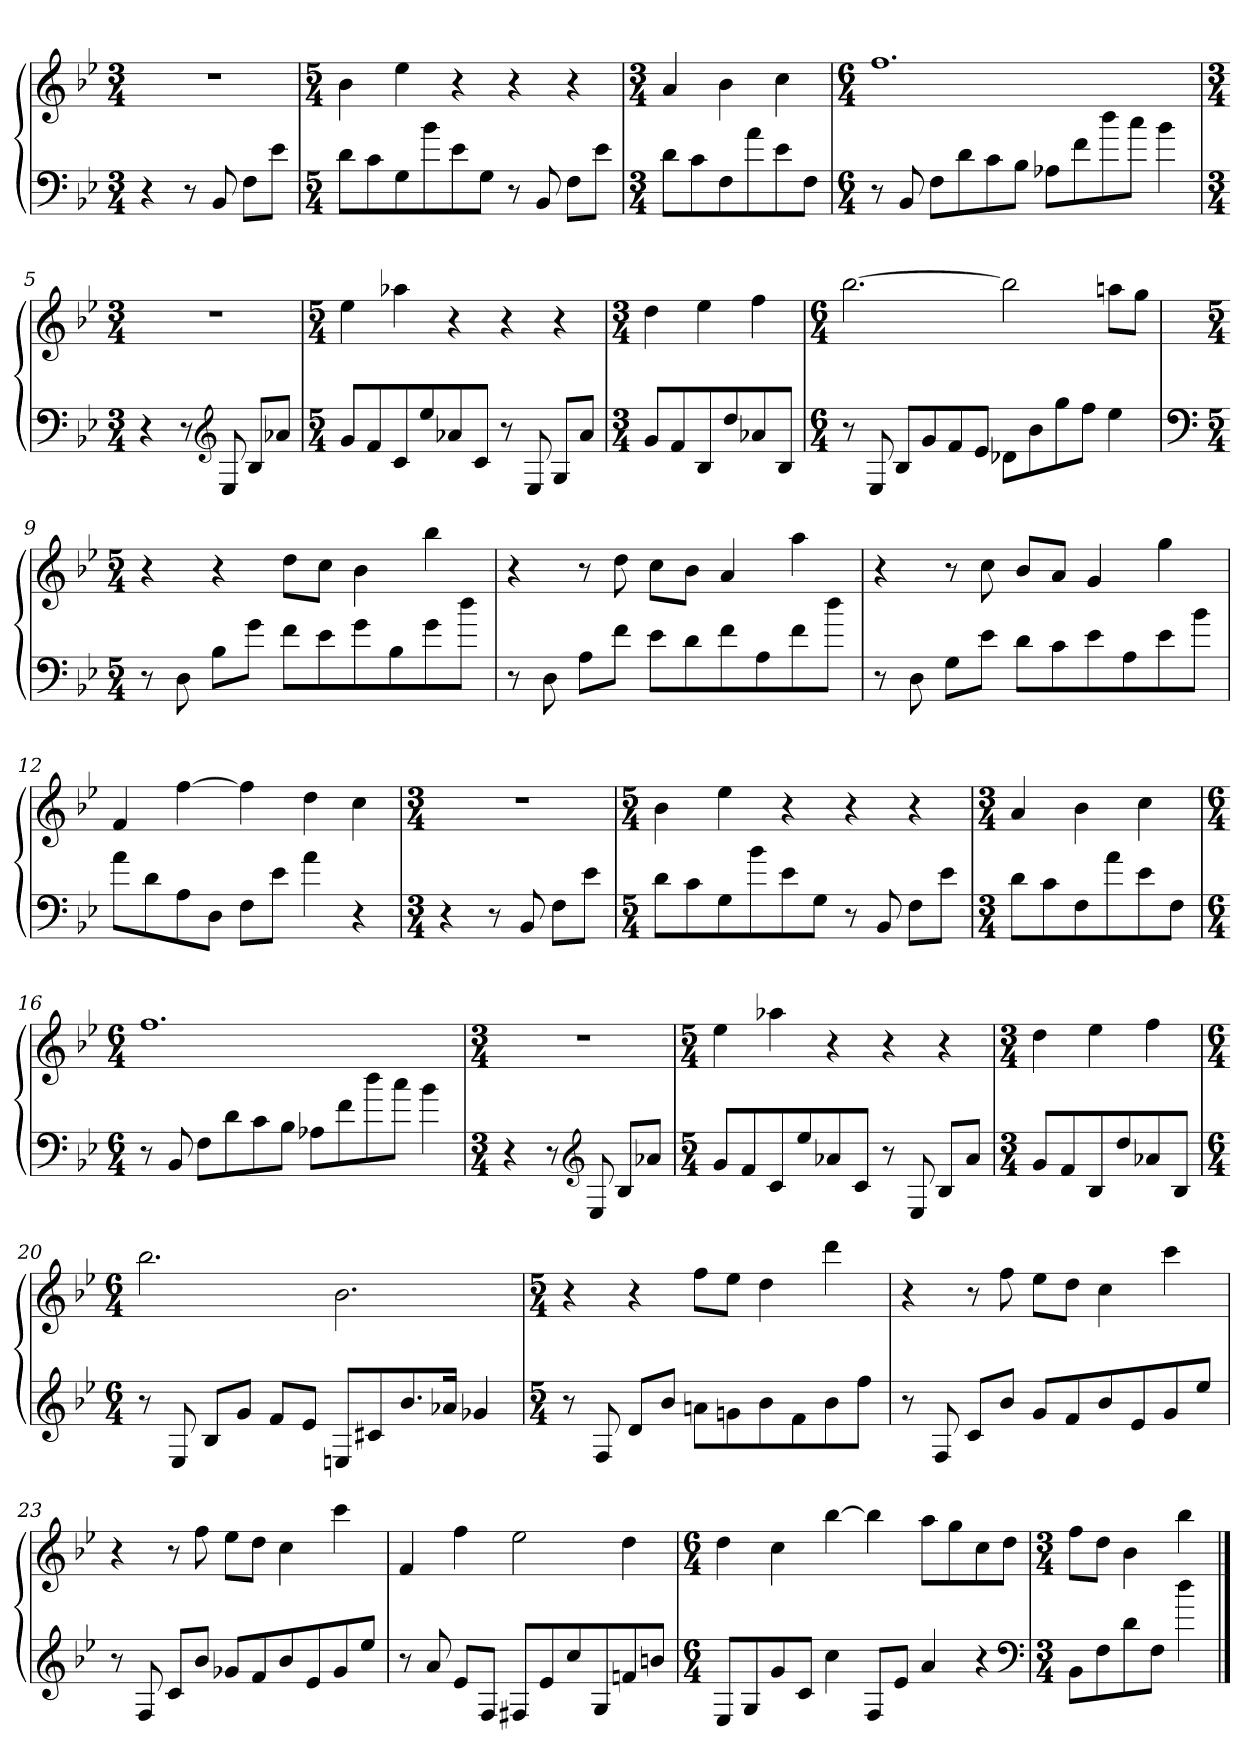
**kern	**kern
*part1	*part1
*staff2	*staff1
*clefF4	*clefG2
*k[b-e-]	*k[b-e-]
*B-:	*B-:
*M3/4	*M3/4
=1	=1
4r	2.r
8r	.
8BB-	.
8FL	.
8e-J	.
=2	=2
*M5/4	*M5/4
8dL	4b-
8c	.
8G	4ee-
8b-	.
8e-	4r
8GJ	.
8r	4r
8BB-	.
8FL	4r
8e-J	.
=3	=3
*M3/4	*M3/4
8dL	4a
8c	.
8F	4b-
8a	.
8e-	4cc
8FJ	.
=4	=4
*M6/4	*M6/4
8r	1.ff
8BB-	.
8FL	.
8d	.
8c	.
8B-J	.
8A-XL	.
8f	.
8dd	.
8ccJ	.
4b-	.
=5	=5
*M3/4	*M3/4
4r	2.r
8r	.
*clefG2	*
8E-	.
8B-L	.
8a-XJ	.
=6	=6
*M5/4	*M5/4
8gL	4ee-
8f	.
8c	4aa-X
8ee-	.
8a-X	4r
8cJ	.
8r	4r
8E-	.
8GL	4r
8a-J	.
=7	=7
*M3/4	*M3/4
8gL	4dd
8f	.
8B-	4ee-
8dd	.
8a-X	4ff
8B-J	.
=8	=8
*M6/4	*M6/4
8r	[2.bb-
8E-	.
8B-L	.
8g	.
8f	.
8e-J	.
8d-XL	2bb-]
8b-	.
8gg	.
8ffJ	.
4ee-	8aanL
.	8ggJ
=9	=9
*clefF4	*
*M5/4	*M5/4
8r	4r
8D	.
8B-L	4r
8gJ	.
8fL	8ddL
8e-	8ccJ
8g	4b-
8B-	.
8g	4bb-
8ddJ	.
=10	=10
8r	4r
8D	.
8AL	8r
8fJ	8dd
8e-L	8ccL
8d	8b-J
8f	4a
8A	.
8f	4aa
8ddJ	.
=11	=11
8r	4r
8D	.
8GL	8r
8e-J	8cc
8dL	8b-L
8c	8aJ
8e-	4g
8A	.
8e-	4gg
8b-J	.
=12	=12
8aL	4f
8d	.
8A	[4ff
8DJ	.
8FL	4ff]
8e-J	.
4a	4dd
4r	4cc
=13	=13
*M3/4	*M3/4
4r	2.r
8r	.
8BB-	.
8FL	.
8e-J	.
=14	=14
*M5/4	*M5/4
8dL	4b-
8c	.
8G	4ee-
8b-	.
8e-	4r
8GJ	.
8r	4r
8BB-	.
8FL	4r
8e-J	.
=15	=15
*M3/4	*M3/4
8dL	4a
8c	.
8F	4b-
8a	.
8e-	4cc
8FJ	.
=16	=16
*M6/4	*M6/4
8r	1.ff
8BB-	.
8FL	.
8d	.
8c	.
8B-J	.
8A-XL	.
8f	.
8dd	.
8ccJ	.
4b-	.
=17	=17
*M3/4	*M3/4
4r	2.r
8r	.
*clefG2	*
8E-	.
8B-L	.
8a-XJ	.
=18	=18
*M5/4	*M5/4
8gL	4ee-
8f	.
8c	4aa-X
8ee-	.
8a-X	4r
8cJ	.
8r	4r
8E-	.
8B-L	4r
8a-J	.
=19	=19
*M3/4	*M3/4
8gL	4dd
8f	.
8B-	4ee-
8dd	.
8a-X	4ff
8B-J	.
=20	=20
*M6/4	*M6/4
8r	2.bb-
8E-	.
8B-L	.
8gJ	.
8fL	.
8e-J	.
8EnL	2.b-
8c#X	.
8.b-	.
16a-XJk	.
4g-X	.
=21	=21
*M5/4	*M5/4
8r	4r
8F	.
8dL	4r
8b-J	.
8anL	8ffL
8gn	8ee-J
8b-	4dd
8f	.
8b-	4ddd
8ffJ	.
=22	=22
8r	4r
8F	.
8cL	8r
8b-J	8ff
8gL	8ee-L
8f	8ddJ
8b-	4cc
8e-	.
8g	4ccc
8ee-J	.
=23	=23
8r	4r
8F	.
8cL	8r
8b-J	8ff
8g-XL	8ee-L
8f	8ddJ
8b-	4cc
8e-	.
8g-	4ccc
8ee-J	.
=24	=24
8r	4f
8a	.
8e-L	4ff
8FJ	.
8F#XL	2ee-
8e-	.
8cc	.
8G	.
8fn	4dd
8bnJ	.
=25	=25
*M6/4	*M6/4
8E-L	4dd
8G	.
8g	4cc
8cJ	.
4cc	[4bb-
8FL	4bb-]
8e-J	.
4a	8aaL
.	8gg
4r	8cc
.	8ddJ
*clefF4	*
=26	=26
*M3/4	*M3/4
8BB-L	8ffL
8F	8ddJ
8d	4b-
8FJ	.
4dd	4bb-
==	==
*-	*-
